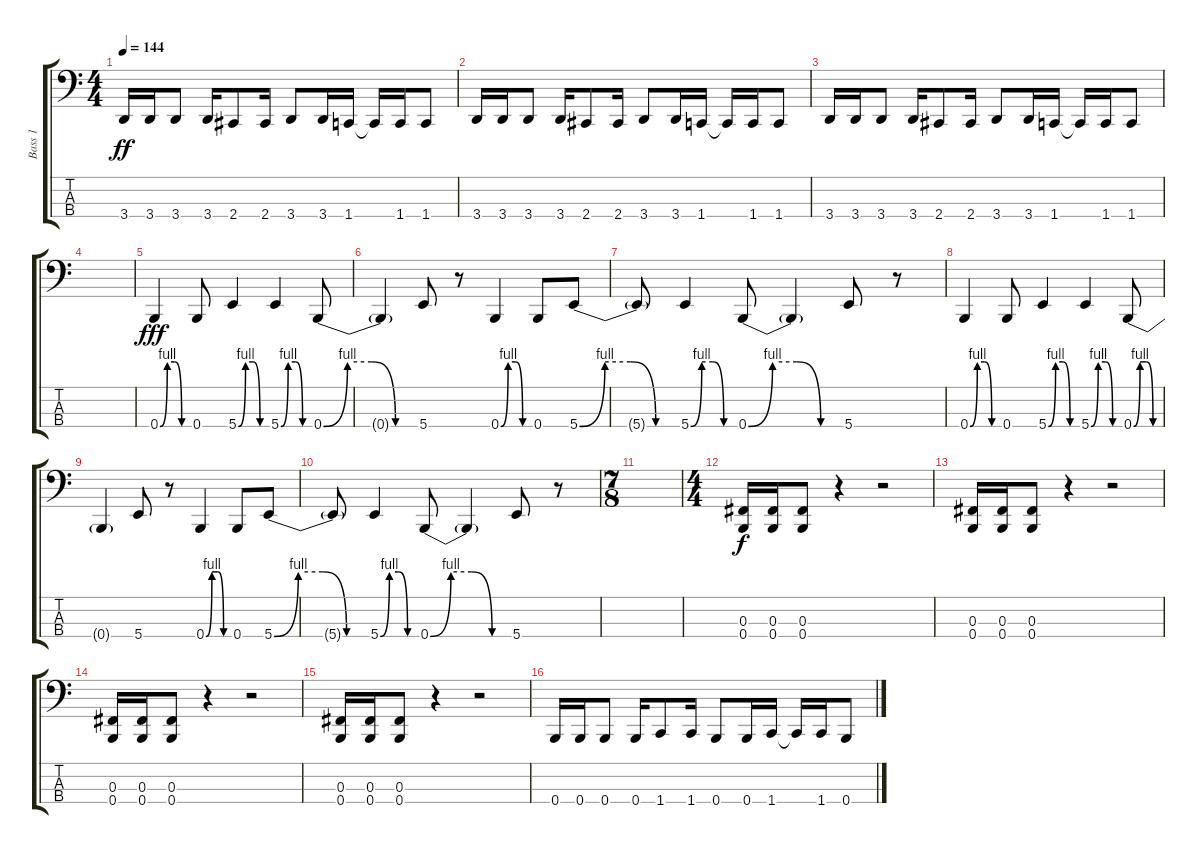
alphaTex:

\track ("Bass 1" "Bass 1") {instrument electricbasspick}
\staff {score tabs}
\tuning (E2 B1 Gb1 B0) {hide}
\ts (4 4)
\tempo 144
\clef f4
\ks c
3.4.16{dy ff} 3.4.16 3.4.8 3.4.16 2.4.8 2.4.16 3.4.8 3.4.16 1.4.16 1.4{t}.16 1.4.16 1.4.8 |
3.4.16 3.4.16 3.4.8 3.4.16 2.4.8 2.4.16 3.4.8 3.4.16 1.4.16 1.4{t}.16 1.4.16 1.4.8 |
3.4.16 3.4.16 3.4.8 3.4.16 2.4.8 2.4.16 3.4.8 3.4.16 1.4.16 1.4{t}.16 1.4.16 1.4.8 |
|
0.4{be (custom 0 0 15 4 30 4 45 0 60 0)}.4{dy fff} 0.4.8 5.4{be (custom 0 0 15 4 30 4 45 0 60 0)}.4 5.4{be (custom 0 0 15 4 30 4 45 0 60 0)}.4 0.4{be (custom 0 0 15 4 30 4 45 0 60 0)}.8 |
0.4{t}.4 5.4.8 r.8 0.4{be (custom 0 0 15 4 30 4 45 0 60 0)}.4 0.4.8 5.4{be (custom 0 0 15 4 30 4 45 0 60 0)}.8 |
5.4{t}.8 5.4{be (custom 0 0 15 4 30 4 45 0 60 0)}.4 0.4{be (custom 0 0 15 4 30 4 45 0 60 0)}.8 0.4{t}.4 5.4.8 r.8 |
0.4{be (custom 0 0 15 4 30 4 45 0 60 0)}.4 0.4.8 5.4{be (custom 0 0 15 4 30 4 45 0 60 0)}.4 5.4{be (custom 0 0 15 4 30 4 45 0 60 0)}.4 0.4{be (custom 0 0 15 4 30 4 45 0 60 0)}.8 |
0.4{t}.4 5.4.8 r.8 0.4{be (custom 0 0 15 4 30 4 45 0 60 0)}.4 0.4.8 5.4{be (custom 0 0 15 4 30 4 45 0 60 0)}.8 |
5.4{t}.8 5.4{be (custom 0 0 15 4 30 4 45 0 60 0)}.4 0.4{be (custom 0 0 15 4 30 4 45 0 60 0)}.8 0.4{t}.4 5.4.8 r.8 |
\ts (7 8)
|
\ts (4 4)
(0.3 0.4).16{dy f} (0.3 0.4).16 (0.3 0.4).8 r.4 r.2 |
(0.3 0.4).16 (0.3 0.4).16 (0.3 0.4).8 r.4 r.2 |
(0.3 0.4).16 (0.3 0.4).16 (0.3 0.4).8 r.4 r.2 |
(0.3 0.4).16 (0.3 0.4).16 (0.3 0.4).8 r.4 r.2 |
0.4.16 0.4.16 0.4.8 0.4.16 1.4.8 1.4.16 0.4.8 0.4.16 1.4.16 1.4{t}.16 1.4.16 0.4.8
